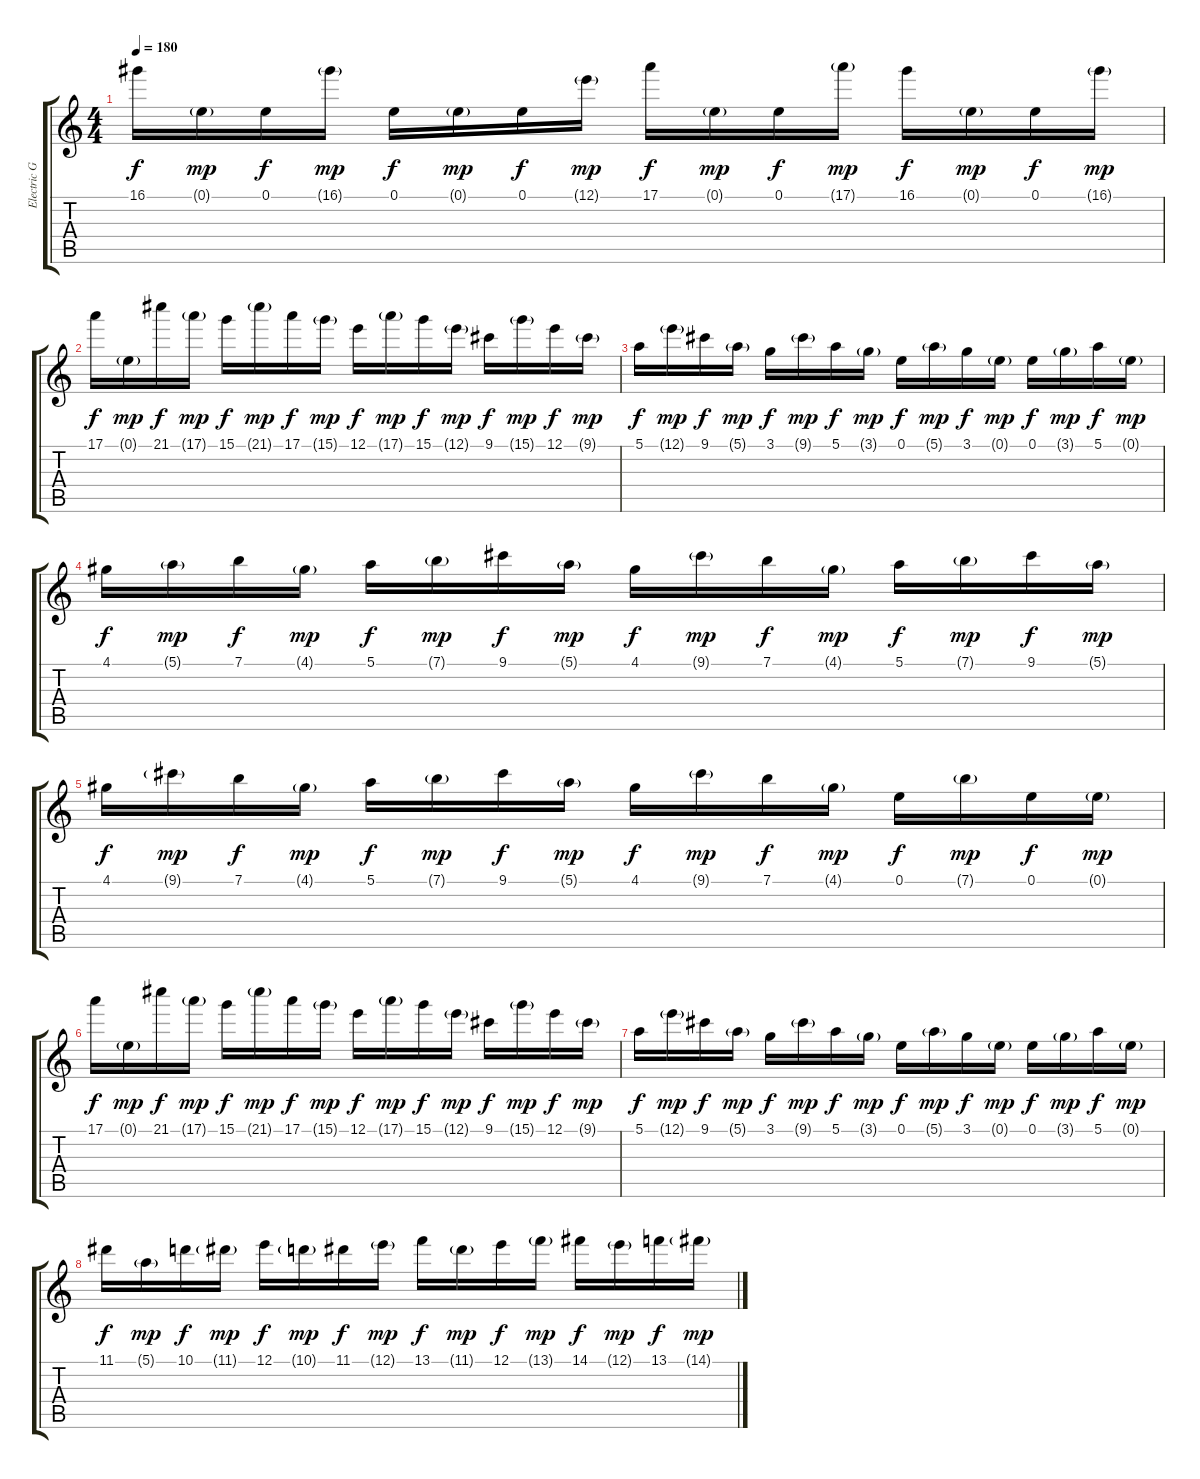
\track ("Electric Guitar" "Electric G") {instrument distortionguitar}
\staff {score tabs}
\tuning (E4 B3 G3 D3 A2 E2) {hide}
\ts (4 4)
\tempo 180
\clef g2
\ks c
16.1.16{dy f} 0.1{g}.16{dy mp} 0.1.16{dy f} 16.1{g}.16{dy mp} 0.1.16{dy f} 0.1{g}.16{dy mp} 0.1.16{dy f} 12.1{g}.16{dy mp} 17.1.16{dy f} 0.1{g}.16{dy mp} 0.1.16{dy f} 17.1{g}.16{dy mp} 16.1.16{dy f} 0.1{g}.16{dy mp} 0.1.16{dy f} 16.1{g}.16{dy mp} |
17.1.16{dy f} 0.1{g}.16{dy mp} 21.1.16{dy f} 17.1{g}.16{dy mp} 15.1.16{dy f} 21.1{g}.16{dy mp} 17.1.16{dy f} 15.1{g}.16{dy mp} 12.1.16{dy f} 17.1{g}.16{dy mp} 15.1.16{dy f} 12.1{g}.16{dy mp} 9.1.16{dy f} 15.1{g}.16{dy mp} 12.1.16{dy f} 9.1{g}.16{dy mp} |
5.1.16{dy f} 12.1{g}.16{dy mp} 9.1.16{dy f} 5.1{g}.16{dy mp} 3.1.16{dy f} 9.1{g}.16{dy mp} 5.1.16{dy f} 3.1{g}.16{dy mp} 0.1.16{dy f} 5.1{g}.16{dy mp} 3.1.16{dy f} 0.1{g}.16{dy mp} 0.1.16{dy f} 3.1{g}.16{dy mp} 5.1.16{dy f} 0.1{g}.16{dy mp} |
4.1.16{dy f} 5.1{g}.16{dy mp} 7.1.16{dy f} 4.1{g}.16{dy mp} 5.1.16{dy f} 7.1{g}.16{dy mp} 9.1.16{dy f} 5.1{g}.16{dy mp} 4.1.16{dy f} 9.1{g}.16{dy mp} 7.1.16{dy f} 4.1{g}.16{dy mp} 5.1.16{dy f} 7.1{g}.16{dy mp} 9.1.16{dy f} 5.1{g}.16{dy mp} |
4.1.16{dy f} 9.1{g}.16{dy mp} 7.1.16{dy f} 4.1{g}.16{dy mp} 5.1.16{dy f} 7.1{g}.16{dy mp} 9.1.16{dy f} 5.1{g}.16{dy mp} 4.1.16{dy f} 9.1{g}.16{dy mp} 7.1.16{dy f} 4.1{g}.16{dy mp} 0.1.16{dy f} 7.1{g}.16{dy mp} 0.1.16{dy f} 0.1{g}.16{dy mp} |
17.1.16{dy f} 0.1{g}.16{dy mp} 21.1.16{dy f} 17.1{g}.16{dy mp} 15.1.16{dy f} 21.1{g}.16{dy mp} 17.1.16{dy f} 15.1{g}.16{dy mp} 12.1.16{dy f} 17.1{g}.16{dy mp} 15.1.16{dy f} 12.1{g}.16{dy mp} 9.1.16{dy f} 15.1{g}.16{dy mp} 12.1.16{dy f} 9.1{g}.16{dy mp} |
5.1.16{dy f} 12.1{g}.16{dy mp} 9.1.16{dy f} 5.1{g}.16{dy mp} 3.1.16{dy f} 9.1{g}.16{dy mp} 5.1.16{dy f} 3.1{g}.16{dy mp} 0.1.16{dy f} 5.1{g}.16{dy mp} 3.1.16{dy f} 0.1{g}.16{dy mp} 0.1.16{dy f} 3.1{g}.16{dy mp} 5.1.16{dy f} 0.1{g}.16{dy mp} |
11.1.16{dy f} 5.1{g}.16{dy mp} 10.1.16{dy f} 11.1{g}.16{dy mp} 12.1.16{dy f} 10.1{g}.16{dy mp} 11.1.16{dy f} 12.1{g}.16{dy mp} 13.1.16{dy f} 11.1{g}.16{dy mp} 12.1.16{dy f} 13.1{g}.16{dy mp} 14.1.16{dy f} 12.1{g}.16{dy mp} 13.1.16{dy f} 14.1{g}.16{dy mp}
